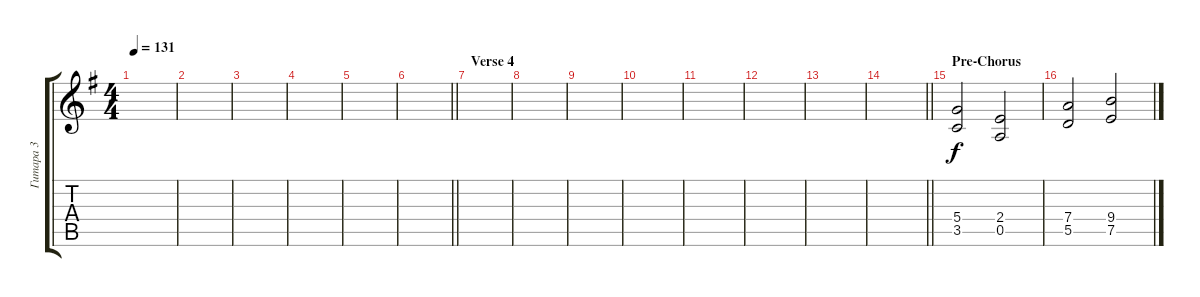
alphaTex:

\track ("Гитара 3" "Гитара 3") {instrument distortionguitar}
\staff {score tabs}
\tuning (E4 B3 G3 D3 A2 E2) {hide}
\ts (4 4)
\tempo 131
\clef g2
\ks eminor
|
|
|
|
|
\barLineRight lightlight
|
\section ("" "Verse 4")
|
|
|
|
|
|
|
\barLineRight lightlight
|
\section ("" "Pre-Chorus")
(5.4 3.5).2 (2.4 0.5).2 |
(7.4 5.5).2 (9.4 7.5).2
